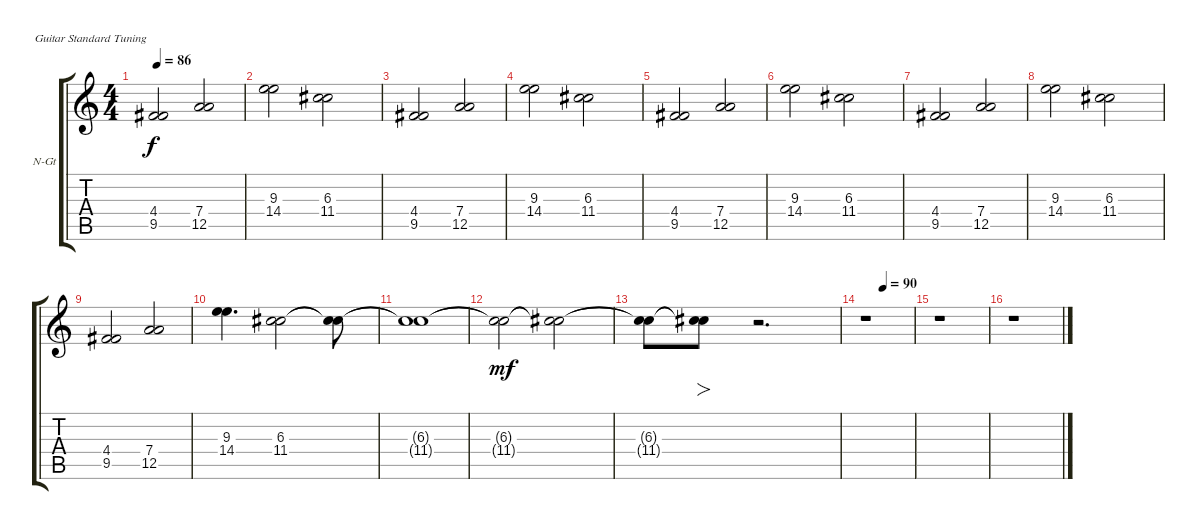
\defaultSystemsLayout 4
\bracketExtendMode groupsimilarinstruments
\firstSystemTrackNameOrientation horizontal
\otherSystemsTrackNameOrientation horizontal
\track ("Violin" "N-Gt") {instrument acousticguitarnylon}
\staff {score tabs}
\tuning (E4 B3 G3 D3 A2 E2)
\ts (4 4)
\tempo 86
\clef g2
\ks c
(4.4 9.5).2{dy f} (7.4 12.5).2 |
(9.3 14.4).2 (6.3 11.4).2 |
(4.4 9.5).2 (7.4 12.5).2 |
(9.3 14.4).2 (6.3 11.4).2 |
(4.4 9.5).2 (7.4 12.5).2 |
(9.3 14.4).2 (6.3 11.4).2 |
(4.4 9.5).2 (7.4 12.5).2 |
(9.3 14.4).2 (6.3 11.4).2 |
(4.4 9.5).2 (7.4 12.5).2 |
(9.3 14.4).4{d} (6.3 11.4).2 (6.3{t} 11.4{t}).8 |
(6.3{t} 11.4{t}).1 |
(6.3{t} 11.4{t}).2{dy mf} (6.3{t} 11.4{t}).2 |
(6.3{t} 11.4{t}).8 (6.3{t} 11.4{t}).8{fo} r.2{d} |
\tempo (90 0.375)
r.1 |
r.1 |
r.1
